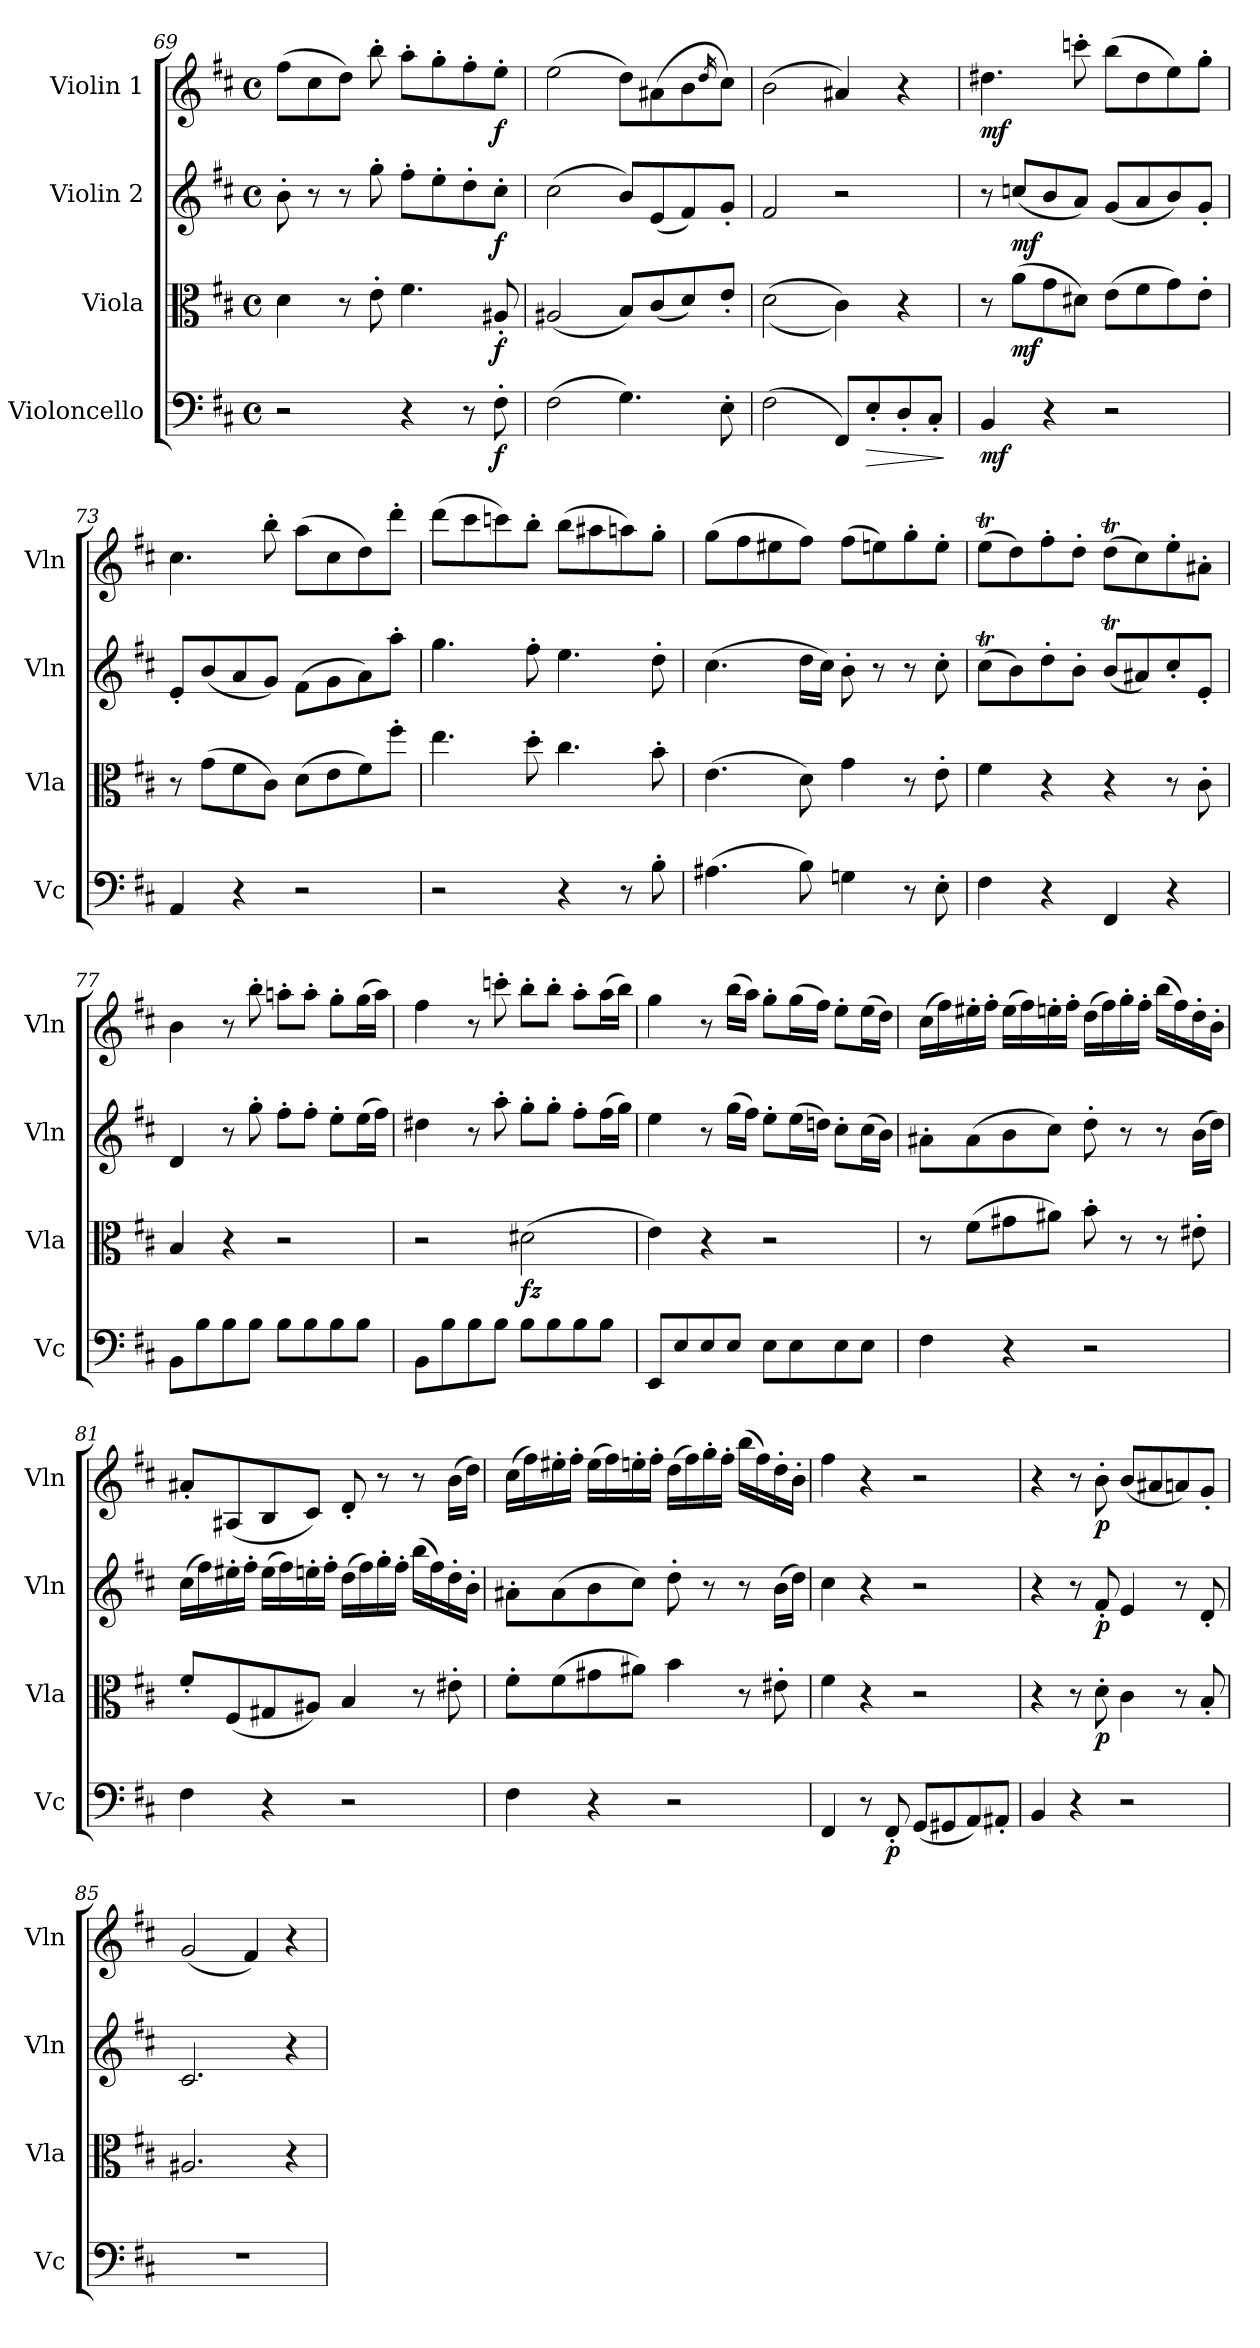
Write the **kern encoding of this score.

**kern	**dynam	**kern	**dynam	**kern	**dynam	**kern	**dynam
*part4	*part4	*part3	*part3	*part2	*part2	*part1	*part1
*staff4	*staff4	*staff3	*staff3	*staff2	*staff2	*staff1	*staff1
*I"Violoncello	*	*I"Viola	*	*I"Violin 2	*	*I"Violin 1	*
*I'Vc	*	*I'Vla	*	*I'Vln	*	*I'Vln	*
!!LO:LB:g=z
*clefF4	*	*clefC3	*	*clefG2	*	*clefG2	*
*k[f#c#]	*	*k[f#c#]	*	*k[f#c#]	*	*k[f#c#]	*
*M4/4	*	*M4/4	*	*M4/4	*	*M4/4	*
*met(c)	*	*met(c)	*	*met(c)	*	*met(c)	*
=69	=69	=69	=69	=69	=69	=69	=69
2r	.	4d\	.	8b'\	.	(>8ff#\L	.
.	.	.	.	8r	.	8cc#\	.
.	.	8r	.	8r	.	8dd\J)	.
.	.	8e'\	.	8gg'\	.	8bb'\	.
4r	.	4.f#\	.	8ff#'\L	.	8aa'\L	.
.	.	.	.	8ee'\	.	8gg'\	.
8r	.	.	.	8dd'\	.	8ff#'\	.
!	!LO:DY:b	!	!LO:DY:b	!	!LO:DY:b	!	!LO:DY:b
8F#'\	f	8A#X'/	f	8cc#'\J	f	8ee'\J	f
=70	=70	=70	=70	=70	=70	=70	=70
(>2F#\	.	(<2A#X/	.	(>2cc#\	.	(>2ee\	.
4.G\)	.	8B/L)	.	8b/L)	.	8dd\L)	.
.	.	(<8c#/	.	(<8e/	.	(>8a#X\	.
.	.	8d/)	.	8f#/)	.	8b\	.
.	.	.	.	.	.	16qdd/	.
8E'\	.	8e'/J	.	8g'/J	.	8cc#\J)	.
=71	=71	=71	=71	=71	=71	=71	=71
(>2F#\	.	(>(>2d\	.	2f#/	.	(>2b\	.
8FF#/L)	.	4c#\))	.	2r	.	4a#X/)	.
!	!LO:HP:b	!	!	!	!	!	!
8E'/	>	.	.	.	.	.	.
8D'/	.	4r	.	.	.	4r	.
8C#'/J	.	.	.	.	.	.	.
.	]	.	.	.	.	.	.
=72	=72	=72	=72	=72	=72	=72	=72
!	!LO:DY:b	!	!	!	!	!	!LO:DY:b
4BB/	mf	8r	.	8r	.	4.dd#X\	mf
!	!	!	!LO:DY:b	!	!LO:DY:b	!	!
.	.	(>8a\L	mf	(<8ccn/L	mf	.	.
4r	.	8g\	.	8b/	.	.	.
.	.	8d#X\J)	.	8a/J)	.	8cccn'\	.
2r	.	(>8e\L	.	(<8g/L	.	(>8bb\L	.
.	.	8f#\	.	8a/	.	8dd#\	.
.	.	8g\)	.	8b/)	.	8ee\)	.
.	.	8e'\J	.	8g'/J	.	8gg'\J	.
=73	=73	=73	=73	=73	=73	=73	=73
4AA/	.	8r	.	8e'/L	.	4.cc#\	.
.	.	(>8g\L	.	(<8b/	.	.	.
4r	.	8f#\	.	8a/	.	.	.
.	.	8c#\J)	.	8g/J)	.	8bb'\	.
2r	.	(>8d\L	.	(>8f#\L	.	(>8aa\L	.
.	.	8e\	.	8g\	.	8cc#\	.
.	.	8f#\)	.	8a\)	.	8dd\)	.
.	.	8ff#'\J	.	8aa'\J	.	8ddd'\J	.
!!LO:LB:g=z
=74	=74	=74	=74	=74	=74	=74	=74
2r	.	4.ee\	.	4.gg\	.	(>8ddd\L	.
.	.	.	.	.	.	8ccc#\	.
.	.	.	.	.	.	8cccn\)	.
.	.	8dd'\	.	8ff#'\	.	8bb'\J	.
4r	.	4.cc#\	.	4.ee\	.	(>8bb\L	.
.	.	.	.	.	.	8aa#X\	.
8r	.	.	.	.	.	8aan\)	.
8B'\	.	8b'\	.	8dd'\	.	8gg'\J	.
=75	=75	=75	=75	=75	=75	=75	=75
(>4.A#X\	.	(>4.e\	.	(>4.cc#\	.	(>8gg\L	.
.	.	.	.	.	.	8ff#\	.
.	.	.	.	.	.	8ee#X\	.
8B\)	.	8d\)	.	16dd\LL	.	8ff#\J)	.
.	.	.	.	16cc#\JJ)	.	.	.
4Gn\	.	4g\	.	8b'\	.	(>8ff#\L	.
.	.	.	.	8r	.	8een\)	.
8r	.	8r	.	8r	.	8gg'\	.
8E'\	.	8e'\	.	8cc#'\	.	8ee'\J	.
=76	=76	=76	=76	=76	=76	=76	=76
4F#\	.	4f#\	.	(>8cc#t\L	.	(>8eeT\L	.
.	.	.	.	8b\)	.	8dd\)	.
4r	.	4r	.	8dd'\	.	8ff#'\	.
.	.	.	.	8b'\J	.	8dd'\J	.
4FF#/	.	4r	.	(<8bT/L	.	(>8ddT\L	.
.	.	.	.	8a#X/)	.	8cc#\)	.
4r	.	8r	.	8cc#'/	.	8ee'\	.
.	.	8c#'\	.	8e'/J	.	8a#X'\J	.
=77	=77	=77	=77	=77	=77	=77	=77
8BB\L	.	4B/	.	4d/	.	4b\	.
8B\	.	.	.	.	.	.	.
8B\	.	4r	.	8r	.	8r	.
8B\J	.	.	.	8gg'\	.	8bb'\	.
8B\L	.	2r	.	8ff#'\L	.	8aan'\L	.
8B\	.	.	.	8ff#'\J	.	8aa'\J	.
8B\	.	.	.	8ee'\L	.	8gg'\L	.
8B\J	.	.	.	(>16ee\L	.	(>16gg\L	.
.	.	.	.	16ff#\JJ)	.	16aa\JJ)	.
=78	=78	=78	=78	=78	=78	=78	=78
8BB\L	.	2r	.	4dd#X\	.	4ff#\	.
8B\	.	.	.	.	.	.	.
8B\	.	.	.	8r	.	8r	.
8B\J	.	.	.	8aa'\	.	8cccn'\	.
!	!	!	!LO:DY:b	!	!	!	!
8B\L	.	(>2d#X\	fz	8gg'\L	.	8bb'\L	.
8B\	.	.	.	8gg'\J	.	8bb'\J	.
8B\	.	.	.	8ff#'\L	.	8aa'\L	.
8B\J	.	.	.	(>16ff#\L	.	(>16aa\L	.
.	.	.	.	16gg\JJ)	.	16bb\JJ)	.
!!LO:PB:g=z
=79	=79	=79	=79	=79	=79	=79	=79
8EE/L	.	4e\)	.	4ee\	.	4gg\	.
8E/	.	.	.	.	.	.	.
8E/	.	4r	.	8r	.	8r	.
8E/J	.	.	.	(>16gg\LL	.	(>16bb\LL	.
.	.	.	.	16ff#\JJ)	.	16aa\JJ)	.
8E\L	.	2r	.	8ee'\L	.	8gg'\L	.
8E\	.	.	.	(>16ee\L	.	(>16gg\L	.
.	.	.	.	16ddn\JJ)	.	16ff#\JJ)	.
8E\	.	.	.	8cc#'\L	.	8ee'\L	.
8E\J	.	.	.	(>16cc#\L	.	(>16ee\L	.
.	.	.	.	16b\JJ)	.	16dd\JJ)	.
=80	=80	=80	=80	=80	=80	=80	=80
4F#\	.	8r	.	8a#X'\L	.	(>16cc#\LL	.
.	.	.	.	.	.	16ff#\)	.
.	.	(>8f#\L	.	(>8a#\	.	16ee#X'\	.
.	.	.	.	.	.	16ff#'\JJ	.
4r	.	8g#X\	.	8b\	.	(>16ee#\LL	.
.	.	.	.	.	.	16ff#\)	.
.	.	8a#X\J)	.	8cc#\J)	.	16een'\	.
.	.	.	.	.	.	16ff#'\JJ	.
2r	.	8b'\	.	8dd'\	.	(>16dd\LL	.
.	.	.	.	.	.	16ff#\)	.
.	.	8r	.	8r	.	16gg'\	.
.	.	.	.	.	.	16ff#'\JJ	.
.	.	8r	.	8r	.	(>16bb\LL	.
.	.	.	.	.	.	16ff#\)	.
.	.	8e#X'\	.	(>16b\LL	.	16dd'\	.
.	.	.	.	16dd\JJ)	.	16b'\JJ	.
=81	=81	=81	=81	=81	=81	=81	=81
4F#\	.	8f#'/L	.	(>16cc#\LL	.	8a#X'/L	.
.	.	.	.	16ff#\)	.	.	.
.	.	(<8F#/	.	16ee#X'\	.	(<8A#X/	.
.	.	.	.	16ff#'\JJ	.	.	.
4r	.	8G#X/	.	(>16ee#\LL	.	8B/	.
.	.	.	.	16ff#\)	.	.	.
.	.	8A#X/J)	.	16een'\	.	8c#/J)	.
.	.	.	.	16ff#'\JJ	.	.	.
2r	.	4B/	.	(>16dd\LL	.	8d'/	.
.	.	.	.	16ff#\)	.	.	.
.	.	.	.	16gg'\	.	8r	.
.	.	.	.	16ff#'\JJ	.	.	.
.	.	8r	.	(>16bb\LL	.	8r	.
.	.	.	.	16ff#\)	.	.	.
.	.	8e#X'\	.	16dd'\	.	(>16b\LL	.
.	.	.	.	16b'\JJ	.	16dd\JJ)	.
!!LO:LB:g=z
=82	=82	=82	=82	=82	=82	=82	=82
4F#\	.	8f#'\L	.	8a#X'\L	.	(>16cc#\LL	.
.	.	.	.	.	.	16ff#\)	.
.	.	(>8f#\	.	(>8a#\	.	16ee#X'\	.
.	.	.	.	.	.	16ff#'\JJ	.
4r	.	8g#X\	.	8b\	.	(>16ee#\LL	.
.	.	.	.	.	.	16ff#\)	.
.	.	8a#X\J)	.	8cc#\J)	.	16een'\	.
.	.	.	.	.	.	16ff#'\JJ	.
2r	.	4b\	.	8dd'\	.	(>16dd\LL	.
.	.	.	.	.	.	16ff#\)	.
.	.	.	.	8r	.	16gg'\	.
.	.	.	.	.	.	16ff#'\JJ	.
.	.	8r	.	8r	.	(>16bb\LL	.
.	.	.	.	.	.	16ff#\)	.
.	.	8e#X'\	.	(>16b\LL	.	16dd'\	.
.	.	.	.	16dd\JJ)	.	16b'\JJ	.
=83	=83	=83	=83	=83	=83	=83	=83
4FF#/	.	4f#\	.	4cc#\	.	4ff#\	.
8r	.	4r	.	4r	.	4r	.
!	!LO:DY:b	!	!	!	!	!	!
8FF#'/	p	.	.	.	.	.	.
(<8GG/L	.	2r	.	2r	.	2r	.
8GG#X/	.	.	.	.	.	.	.
8AA/)	.	.	.	.	.	.	.
8AA#X'/J	.	.	.	.	.	.	.
=84	=84	=84	=84	=84	=84	=84	=84
4BB/	.	4r	.	4r	.	4r	.
4r	.	8r	.	8r	.	8r	.
!	!	!	!LO:DY:b	!	!LO:DY:b	!	!LO:DY:b
.	.	8d'\	p	8f#'/	p	8b'\	p
2r	.	4c#\	.	4e/	.	(<8b/L	.
.	.	.	.	.	.	8a#X/	.
.	.	8r	.	8r	.	8an/)	.
.	.	8B'/	.	8d'/	.	8g'/J	.
=85	=85	=85	=85	=85	=85	=85	=85
1r	.	2.A#X/	.	2.c#/	.	(<2g/	.
.	.	.	.	.	.	4f#/)	.
.	.	4r	.	4r	.	4r	.
=	=	=	=	=	=	=	=
*-	*-	*-	*-	*-	*-	*-	*-
